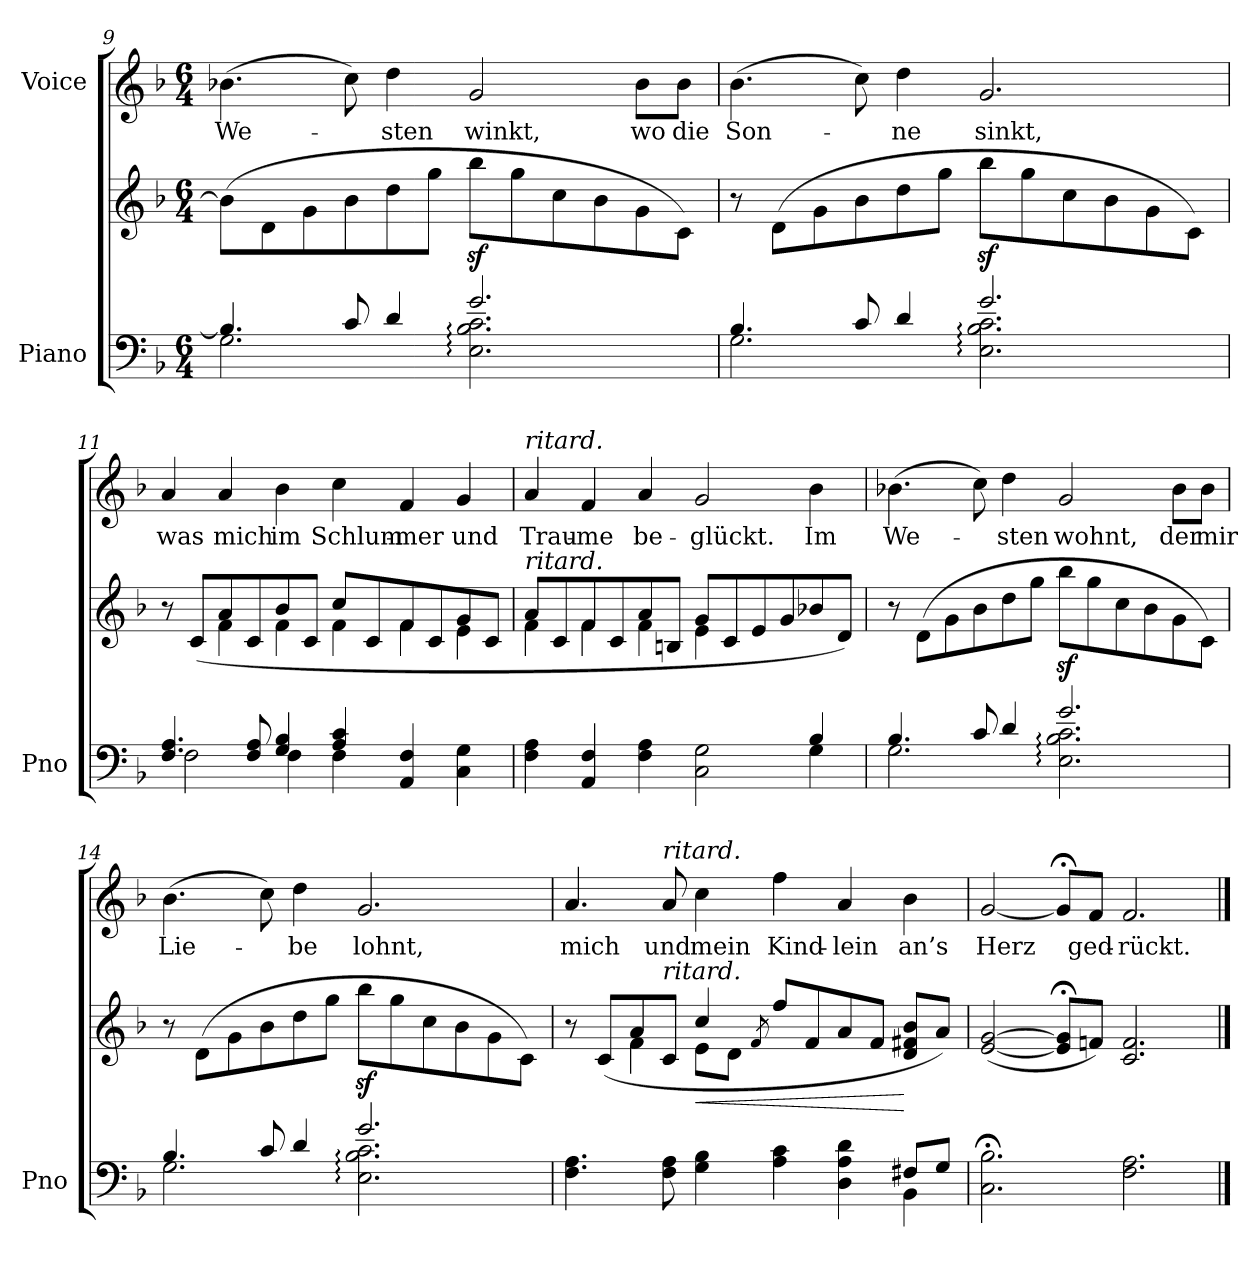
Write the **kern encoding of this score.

**kern	**kern	**dynam	**kern	**text
*part2	*part2	*part2	*part1	*part1
*staff3	*staff2	*staff2/3	*staff1	*staff1
*I"Piano	*	*	*I"Voice	*
*I'Pno	*	*	*	*
*clefF4	*clefG2	*	*clefG2	*
*k[b-]	*k[b-]	*	*k[b-]	*
*M6/4	*M6/4	*	*M6/4	*
=9	=9	=9	=9	=9
*^	*	*	*	*
4.B-/]	2.G\	(8b-\L]	.	(4.b-X\	We-
.	.	8d\	.	.	.
.	.	8g\	.	.	.
8c/	.	8b-\	.	8cc\)	.
4d/	.	8dd\	.	4dd\	-sten
.	.	8gg\J	.	.	.
2.g/	2.E\:: 2.B-\:: 2.c\::	8bb-z<\L	.	2g/	winkt,
.	.	8gg\	.	.	.
.	.	8cc\	.	.	.
.	.	8b-\	.	.	.
.	.	8g\	.	8b-\L	wo
.	.	8c\J)	.	8b-\J	die
=10	=10	=10	=10	=10	=10
4.B-/	2.G\	8r	.	(4.b-\	Son-
.	.	(8d\L	.	.	.
.	.	8g\	.	.	.
8c/	.	8b-\	.	8cc\)	.
4d/	.	8dd\	.	4dd\	-ne
.	.	8gg\J	.	.	.
2.g/	2.E\:: 2.B-\:: 2.c\::	8bb-z<\L	.	2.g/	sinkt,
.	.	8gg\	.	.	.
.	.	8cc\	.	.	.
.	.	8b-\	.	.	.
.	.	8g\	.	.	.
.	.	8c\J)	.	.	.
=11	=11	=11	=11	=11	=11
*	*	*^	*	*	*
4.F/ 4.A/	2F\	8r	4ryy	.	4a/	was
.	.	(8c/L	.	.	.	.
.	.	8a/	4f\	.	4a/	mich
8F/ 8A/	.	8c/	.	.	.	.
4G/ 4B-/	4F\	8b-/	4f\	.	4b-\	im
.	.	8c/J	.	.	.	.
4A/ 4c/	4F\	8cc/L	4f\	.	4cc\	Schlum-
.	.	8c/	.	.	.	.
4AA/ 4F/	4ryy	8f/	4f\	.	4f/	-mer
.	.	8c/	.	.	.	.
4C\ 4G\	4ryy	8g/	4e\	.	4g/	und
.	.	8c/J	.	.	.	.
=12	=12	=12	=12	=12	=12	=12
!	!	!	!	!	!LO:TX:a:i:t=ritard.	!
!	!	!LO:TX:a:i:t=ritard.	!	!	!	!
4F\ 4A\	2.ryy	8a/L	4f\	.	4a/	Trau-
.	.	8c/	.	.	.	.
4AA/ 4F/	.	8f/	4f\	.	4f/	-me
.	.	8c/	.	.	.	.
4F\ 4A\	.	8a/	4f\	.	4a/	be-
.	.	8Bn/J	.	.	.	.
2C\ 2G\	2ryy	8g/L	4e\	.	2g/	-glückt.
.	.	8c/	.	.	.	.
.	.	8e/	4ryy	.	.	.
.	.	8g/	.	.	.	.
4B-/	4G\	8b-X/	4ryy	.	4b-\	Im
.	.	8d/J)	.	.	.	.
*	*	*v	*v	*	*	*
=13	=13	=13	=13	=13	=13
4.B-/	2.G\	8r	.	(4.b-X\	We-
.	.	(8d\L	.	.	.
.	.	8g\	.	.	.
8c/	.	8b-\	.	8cc\)	.
4d/	.	8dd\	.	4dd\	-sten
.	.	8gg\J	.	.	.
2.g/	2.E\:: 2.B-\:: 2.c\::	8bb-z<\L	.	2g/	wohnt,
.	.	8gg\	.	.	.
.	.	8cc\	.	.	.
.	.	8b-\	.	.	.
.	.	8g\	.	8b-\L	der
.	.	8c\J)	.	8b-\J	mir
=14	=14	=14	=14	=14	=14
4.B-/	2.G\	8r	.	(4.b-\	Lie-
.	.	(8d\L	.	.	.
.	.	8g\	.	.	.
8c/	.	8b-\	.	8cc\)	.
4d/	.	8dd\	.	4dd\	-be
.	.	8gg\J	.	.	.
2.g/	2.E\:: 2.B-\:: 2.c\::	8bb-z<\L	.	2.g/	lohnt,
.	.	8gg\	.	.	.
.	.	8cc\	.	.	.
.	.	8b-\	.	.	.
.	.	8g\	.	.	.
.	.	8c\J)	.	.	.
=15	=15	=15	=15	=15	=15
*	*	*^	*	*	*
4.F\ 4.A\	2.ryy	8r	4ryy	.	4.a/	mich
.	.	(8c/L	.	.	.	.
.	.	8a/	4f\	.	.	.
!	!	!	!	!	!LO:TX:a:i:t=ritard.	!
!	!	!LO:TX:a:i:t=ritard.	!	!	!	!
8F\ 8A\	.	8c/J	.	.	8a/	und
!	!	!	!	!LO:HP:b	!	!
4G\ 4B-\	.	4cc/	8e\L	<	4cc\	mein
.	.	.	8d\J	.	.	.
.	.	8qf/	.	.	.	.
4A\ 4c\	2ryy	8ff/L	2ryy	.	4ff\	Kind-
.	.	8f/	.	.	.	.
4D\ 4A\ 4d\	.	8a/	.	.	4a/	-lein
.	.	8f/J	.	.	.	.
8F#X/L	4BB-\	8d/ 8f#X/ 8b-/L	4ryy	[	4b-\	an’s
8G/J	.	8a/J)	.	.	.	.
*v	*v	*	*	*	*	*
*	*v	*v	*	*	*
=16	=16	=16	=16	=16
2.C\;< 2.B-\;<	(>[2e/ [2g/	.	[2g/	Herz
.	8e/];< 8g/];<L	.	8g;</L]	.
.	8fn/J)	.	8f/J	ged-
2.F\ 2.A\	2.c/ 2.f/	.	2.f/	-rückt.
==	==	==	==	==
*-	*-	*-	*-	*-
